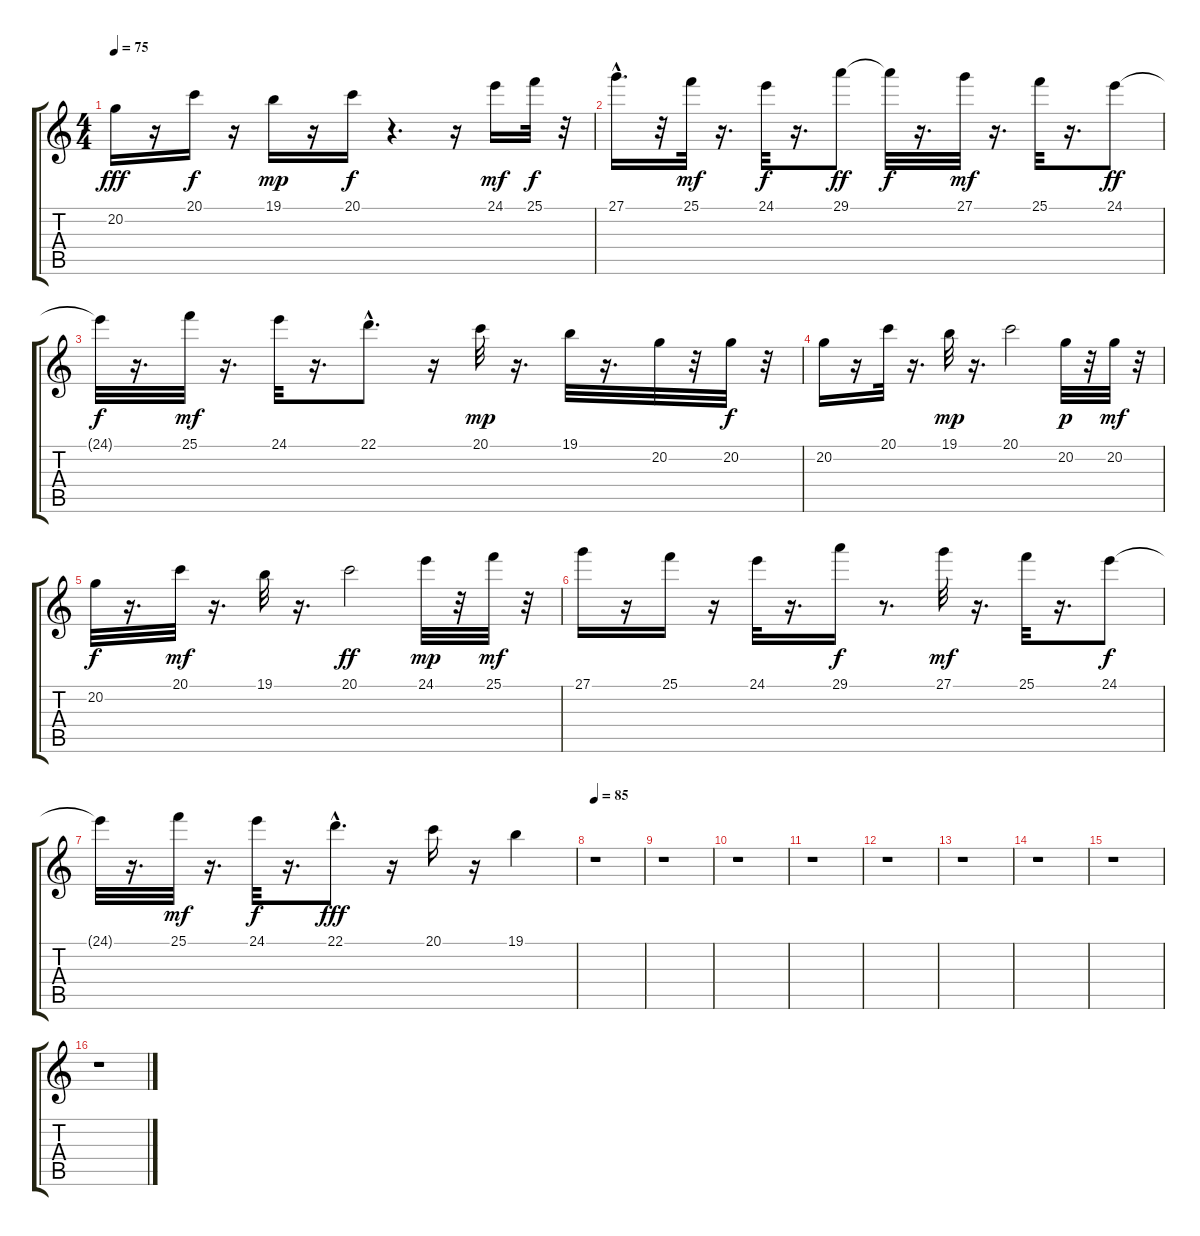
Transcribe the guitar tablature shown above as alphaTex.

\track "" {instrument brightacousticpiano}
\staff {score tabs}
\tuning (E4 B3 G3 D3 A2 E2) {hide}
\ts (4 4)
\tempo 75
\clef g2
\ks c
20.2.16{dy fff} r.16 20.1.16{dy f} r.16 19.1.16{dy mp} r.16 20.1.16{dy f} r.4{d} r.16 24.1.16{dy mf} 25.1.32{dy f} r.32 |
27.1{hac}.16{d} r.32 25.1.32{dy mf} r.16{d} 24.1.32{dy f} r.16{d} 29.1.8{dy ff} 29.1{t}.32{dy f} r.16{d} 27.1.32{dy mf} r.16{d} 25.1.32 r.16{d} 24.1.8{dy ff} |
24.1{t}.32{dy f} r.16{d} 25.1.32{dy mf} r.16{d} 24.1.32 r.16{d} 22.1{hac}.8{d} r.16 20.1.32{dy mp} r.16{d} 19.1.32 r.16{d} 20.2.32 r.32 20.2.32{dy f} r.32 |
20.2.16 r.16 20.1.32 r.16{d} 19.1.32{dy mp} r.16{d} 20.1.2 20.2.32{dy p} r.32 20.2.32{dy mf} r.32 |
20.2.32{dy f} r.16{d} 20.1.32{dy mf} r.16{d} 19.1.32 r.16{d} 20.1.2{dy ff} 24.1.32{dy mp} r.32 25.1.32{dy mf} r.32 |
27.1.16 r.16 25.1.16 r.16 24.1.32 r.16{d} 29.1.16{dy f} r.8{d} 27.1.32{dy mf} r.16{d} 25.1.32 r.16{d} 24.1.8{dy f} |
24.1{t}.32 r.16{d} 25.1.32{dy mf} r.16{d} 24.1.32{dy f} r.16{d} 22.1{hac}.8{d dy fff} r.16 20.1.16 r.16 19.1.4 |
\tempo 85
r.1 |
r.1 |
r.1 |
r.1 |
r.1 |
r.1 |
r.1 |
r.1 |
r.1
